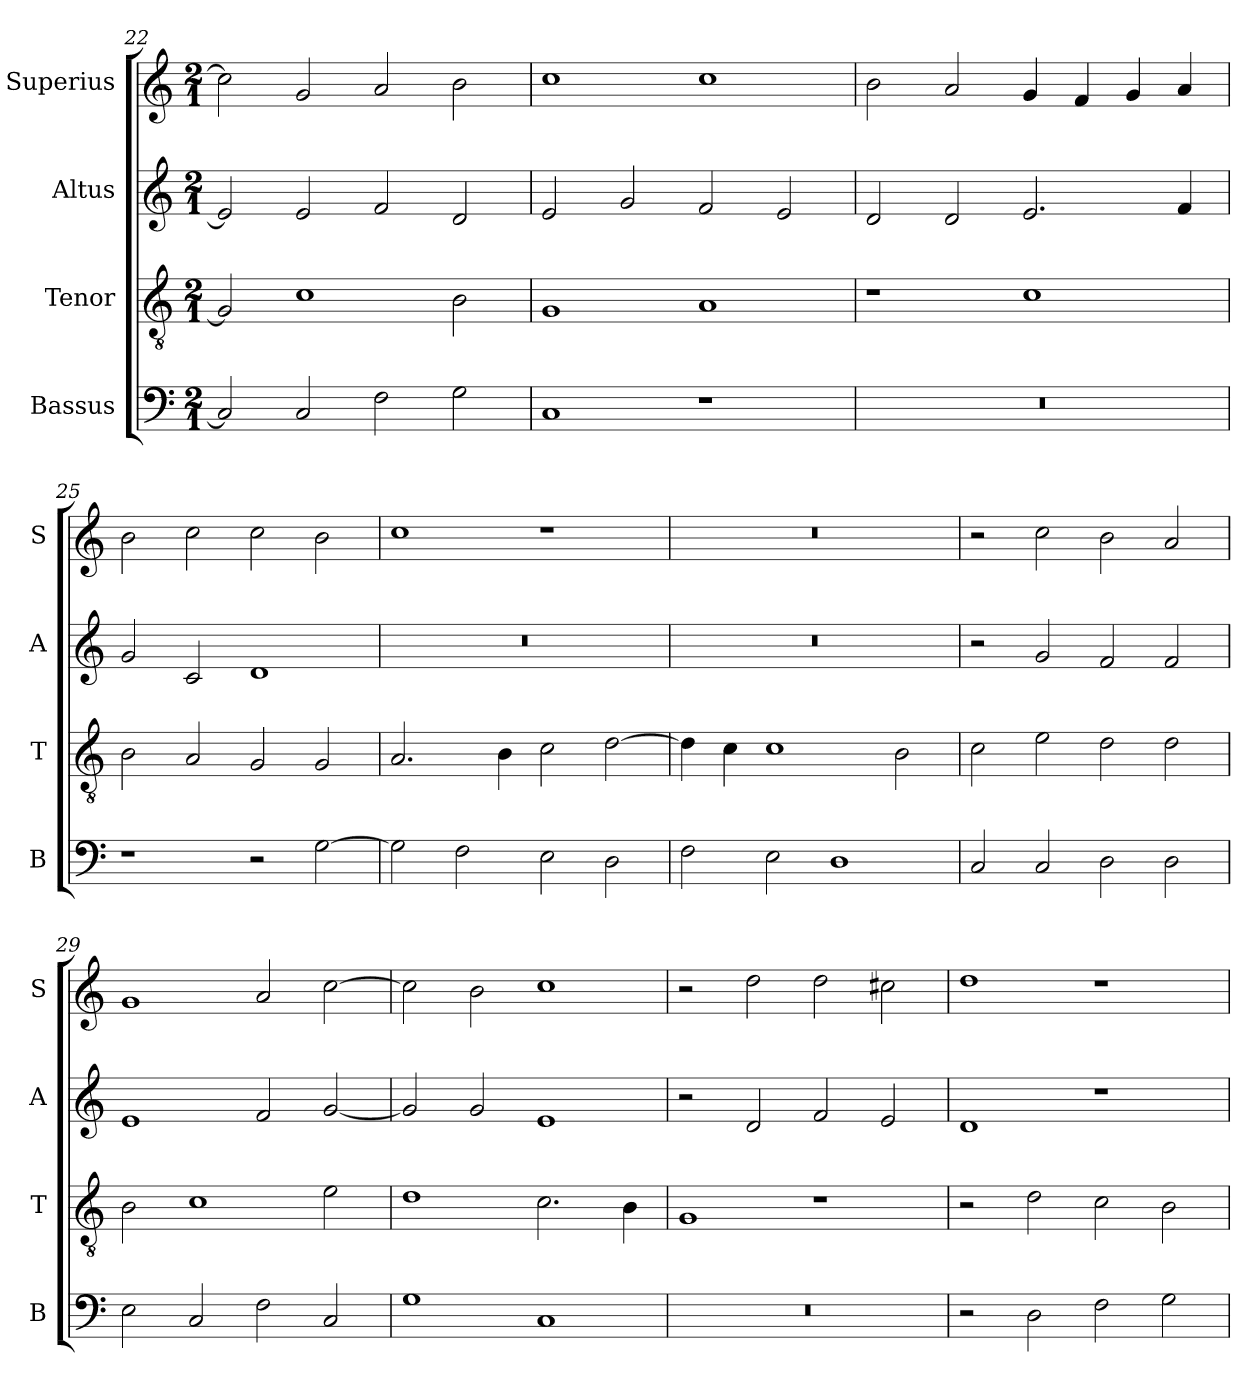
**kern	**kern	**kern	**kern
*part4	*part3	*part2	*part1
*staff4	*staff3	*staff2	*staff1
*I"Bassus	*I"Tenor	*I"Altus	*I"Superius
*I'B	*I'T	*I'A	*I'S
*clefF4	*clefGv2	*clefG2	*clefG2
*k[]	*k[]	*k[]	*k[]
*C:	*C:	*C:	*C:
*M2/1	*M2/1	*M2/1	*M2/1
=22	=22	=22	=22
2C]	2G]	2e]	2cc]
2C	1c	2e	2g
2F	.	2f	2a
2G	2B	2d	2b
=23	=23	=23	=23
1C	1G	2e	1cc
.	.	2g	.
1r	1A	2f	1cc
.	.	2e	.
=24	=24	=24	=24
0r	1r	2d	2b
.	.	2d	2a
.	1c	2.e	4g
.	.	.	4f
.	.	.	4g
.	.	4f	4a
=25	=25	=25	=25
1r	2B	2g	2b
.	2A	2c	2cc
2r	2G	1d	2cc
[2G	2G	.	2b
=26	=26	=26	=26
2G]	2.A	0r	1cc
2F	.	.	.
.	4B	.	.
2E	2c	.	1r
2D	[2d	.	.
=27	=27	=27	=27
2F	4d]	0r	0r
.	4c	.	.
2E	1c	.	.
1D	.	.	.
.	2B	.	.
=28	=28	=28	=28
2C	2c	2r	2r
2C	2e	2g	2cc
2D	2d	2f	2b
2D	2d	2f	2a
=29	=29	=29	=29
2E	2B	1e	1g
2C	1c	.	.
2F	.	2f	2a
2C	2e	[2g	[2cc
=30	=30	=30	=30
1G	1d	2g]	2cc]
.	.	2g	2b
1C	2.c	1e	1cc
.	4B	.	.
=31	=31	=31	=31
0r	1G	2r	2r
.	.	2d	2dd
.	1r	2f	2dd
.	.	2e	2cc#X
=32	=32	=32	=32
2r	2r	1d	1dd
2D	2d	.	.
2F	2c	1r	1r
2G	2B	.	.
=	=	=	=
*-	*-	*-	*-
